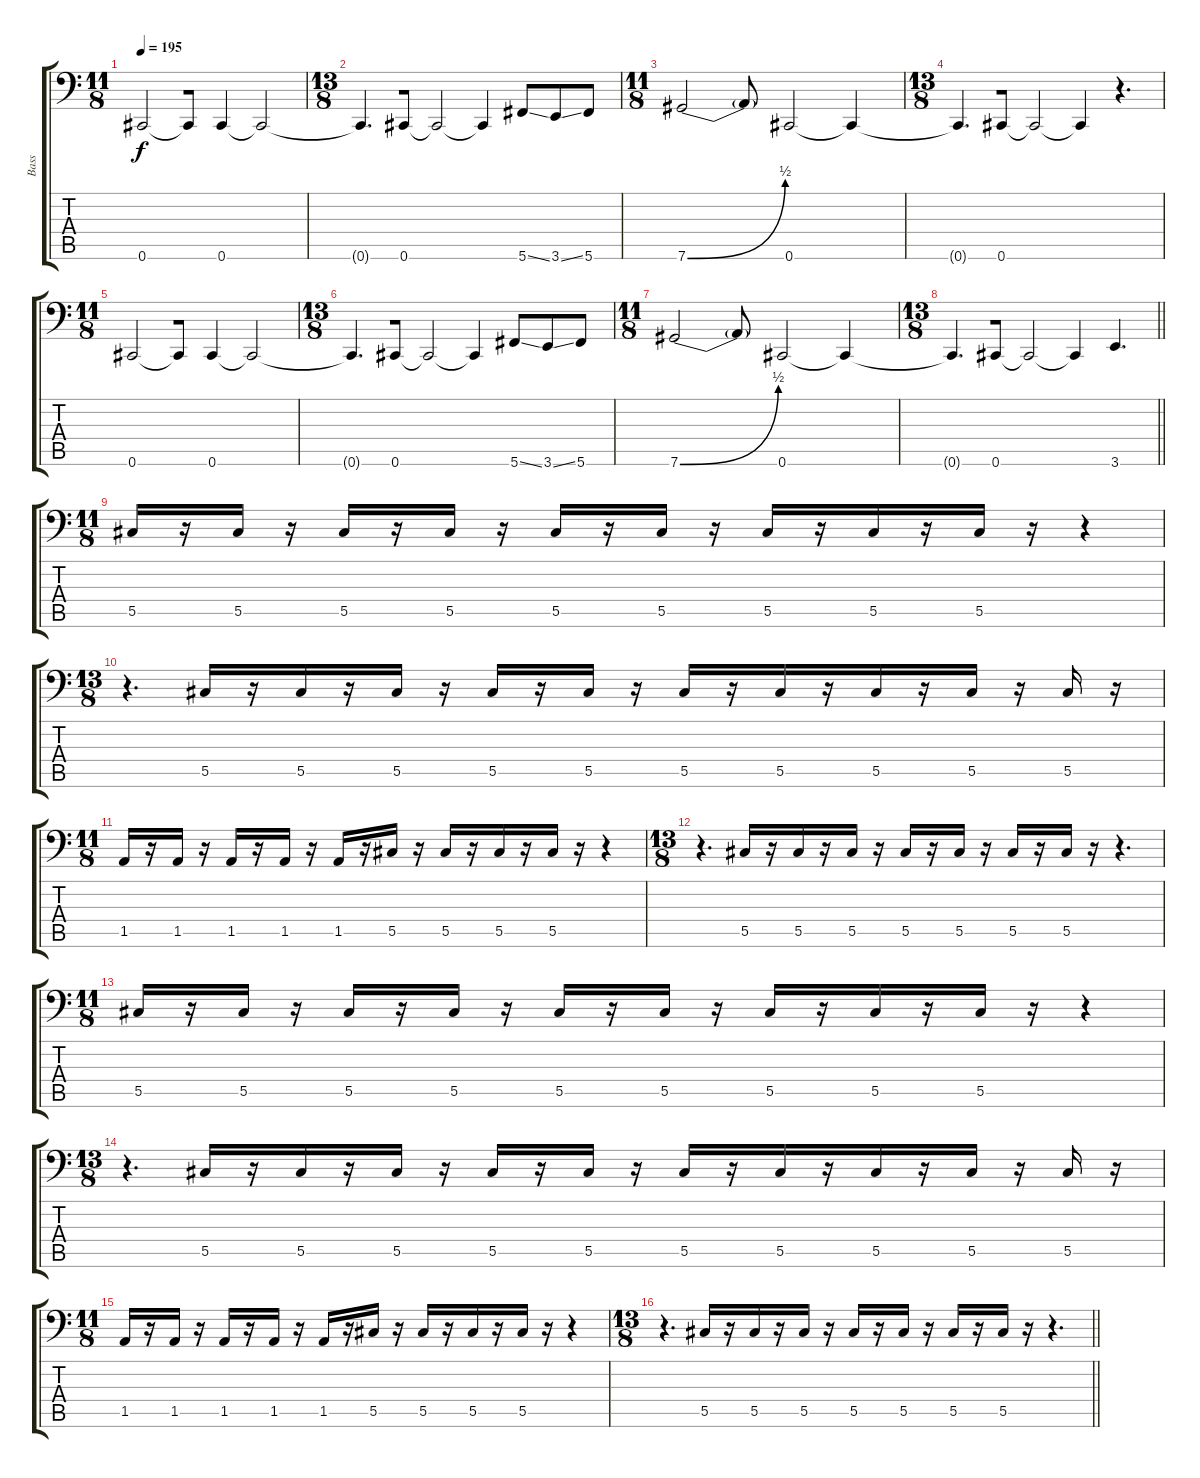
\track ("Bass" "Bass") {instrument electricbassfinger}
\staff {score tabs}
\tuning (Eb3 Bb2 Gb2 Db2 Ab1 Db1) {hide}
\ts (11 8)
\section ("" "")
\tempo 195
\clef f4
\ks c
0.6.2{dy f beam merge} 0.6{t}.8 0.6.4 0.6{t}.2 |
\ts (13 8)
0.6{t}.4{d beam merge} 0.6.8 0.6{t}.2 0.6{t}.4 5.6{ss}.8 3.6{ss}.8{beam merge} 5.6.8 |
\ts (11 8)
7.6{be (bend 0 0 60 2)}.2 7.6{t}.8 0.6.2 0.6{t}.4 |
\ts (13 8)
0.6{t}.4{d beam merge} 0.6.8 0.6{t}.2 0.6{t}.4 r.4{d} |
\ts (11 8)
0.6.2{beam merge} 0.6{t}.8 0.6.4 0.6{t}.2 |
\ts (13 8)
0.6{t}.4{d beam merge} 0.6.8 0.6{t}.2 0.6{t}.4 5.6{ss}.8 3.6{ss}.8{beam merge} 5.6.8 |
\ts (11 8)
7.6{be (bend 0 0 60 2)}.2 7.6{t}.8 0.6.2 0.6{t}.4 |
\ts (13 8)
\barLineRight lightlight
0.6{t}.4{d beam merge} 0.6.8 0.6{t}.2 0.6{t}.4 3.6.4{d} |
\ts (11 8)
\section ("" "")
5.5.16{beam merge} r.16 5.5.16 r.16 5.5.16 r.16 5.5.16 r.16 5.5.16 r.16 5.5.16 r.16 5.5.16{beam merge} r.16 5.5.16{beam merge} r.16 5.5.16 r.16{beam merge} r.4 |
\ts (13 8)
r.4{d beam merge} 5.5.16{beam merge} r.16 5.5.16 r.16{beam merge} 5.5.16 r.16 5.5.16 r.16{beam merge} 5.5.16 r.16 5.5.16 r.16{beam merge} 5.5.16{beam merge} r.16 5.5.16 r.16{beam merge} 5.5.16 r.16{beam merge} 5.5.16{beam merge} r.16 |
\ts (11 8)
1.5.16{beam merge} r.16 1.5.16 r.16 1.5.16 r.16 1.5.16 r.16 1.5.16 r.16 5.5.16 r.16 5.5.16{beam merge} r.16 5.5.16{beam merge} r.16 5.5.16 r.16{beam merge} r.4 |
\ts (13 8)
r.4{d beam merge} 5.5.16{beam merge} r.16 5.5.16 r.16{beam merge} 5.5.16 r.16 5.5.16 r.16{beam merge} 5.5.16 r.16 5.5.16 r.16 5.5.16 r.16{beam merge} r.4{d} |
\ts (11 8)
5.5.16{beam merge} r.16 5.5.16 r.16 5.5.16 r.16 5.5.16 r.16 5.5.16 r.16 5.5.16 r.16 5.5.16{beam merge} r.16 5.5.16{beam merge} r.16 5.5.16 r.16{beam merge} r.4 |
\ts (13 8)
r.4{d beam merge} 5.5.16{beam merge} r.16 5.5.16 r.16{beam merge} 5.5.16 r.16 5.5.16 r.16{beam merge} 5.5.16 r.16 5.5.16 r.16{beam merge} 5.5.16{beam merge} r.16 5.5.16 r.16{beam merge} 5.5.16 r.16{beam merge} 5.5.16{beam merge} r.16 |
\ts (11 8)
1.5.16{beam merge} r.16 1.5.16 r.16 1.5.16 r.16 1.5.16 r.16 1.5.16 r.16 5.5.16 r.16 5.5.16{beam merge} r.16 5.5.16{beam merge} r.16 5.5.16 r.16{beam merge} r.4 |
\ts (13 8)
\barLineRight lightlight
r.4{d beam merge} 5.5.16{beam merge} r.16 5.5.16 r.16{beam merge} 5.5.16 r.16 5.5.16 r.16{beam merge} 5.5.16 r.16 5.5.16 r.16 5.5.16 r.16 r.4{d}
